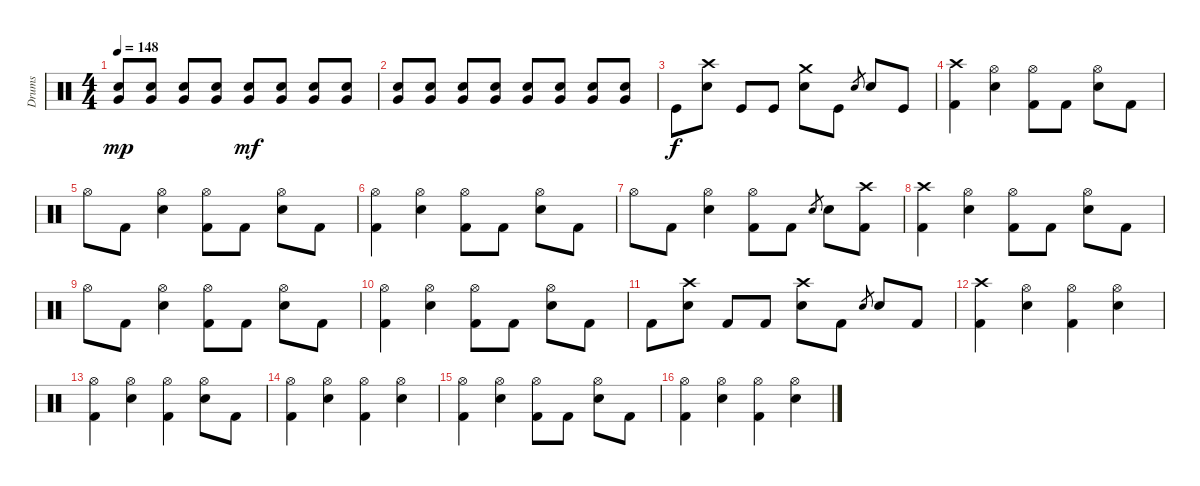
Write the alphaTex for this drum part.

\track ("Drums" "Drums") {instrument percussion}
\staff {score}
\articulation defaults
\ts (4 4)
\tempo 148
\clef neutral
\ks c
("Very Low Tom (hit)" "Electric Snare (hit)").8{dy mp} ("Very Low Tom (hit)" "Electric Snare (hit)").8 ("Very Low Tom (hit)" "Electric Snare (hit)").8 ("Very Low Tom (hit)" "Electric Snare (hit)").8 ("Very Low Tom (hit)" "Electric Snare (hit)").8{dy mf} ("Very Low Tom (hit)" "Electric Snare (hit)").8 ("Very Low Tom (hit)" "Electric Snare (hit)").8 ("Very Low Tom (hit)" "Electric Snare (hit)").8 |
("Very Low Tom (hit)" "Electric Snare (hit)").8 ("Very Low Tom (hit)" "Electric Snare (hit)").8 ("Very Low Tom (hit)" "Electric Snare (hit)").8 ("Very Low Tom (hit)" "Electric Snare (hit)").8 ("Very Low Tom (hit)" "Electric Snare (hit)").8 ("Very Low Tom (hit)" "Electric Snare (hit)").8 ("Very Low Tom (hit)" "Electric Snare (hit)").8 ("Very Low Tom (hit)" "Snare (hit)").8 |
"Kick (hit)".8{dy f} ("Crash high (hit)" "Electric Snare (hit)").8 "Kick (hit)".8 "Kick (hit)".8 ("Crash medium (hit)" "Electric Snare (hit)").8 "Kick (hit)".8 "Electric Snare (hit)".8{gr} "Electric Snare (hit)".8 "Kick (hit)".8 |
("Crash high (hit)" "Kick (hit) 2").4 ("Hi-Hat (open)" "Snare (hit) 2").4 ("Hi-Hat (open)" "Kick (hit) 2").8 "Kick (hit) 2".8 ("Hi-Hat (open)" "Snare (hit) 2").8 "Kick (hit) 2".8 |
"Hi-Hat (open)".8 "Kick (hit) 2".8 ("Hi-Hat (open)" "Snare (hit) 2").4 ("Hi-Hat (open)" "Kick (hit) 2").8 "Kick (hit) 2".8 ("Hi-Hat (open)" "Snare (hit) 2").8 "Kick (hit) 2".8 |
("Hi-Hat (open)" "Kick (hit) 2").4 ("Hi-Hat (open)" "Snare (hit) 2").4 ("Hi-Hat (open)" "Kick (hit) 2").8 "Kick (hit) 2".8 ("Hi-Hat (open)" "Snare (hit) 2").8 "Kick (hit) 2".8 |
"Hi-Hat (open)".8 "Kick (hit) 2".8 ("Hi-Hat (open)" "Snare (hit) 2").4 ("Hi-Hat (open)" "Kick (hit) 2").8 "Kick (hit) 2".8 "Snare (hit) 2".8{gr} "Snare (hit) 2".8 ("Crash high (hit)" "Kick (hit) 2").8 |
("Crash high (hit)" "Kick (hit) 2").4 ("Hi-Hat (open)" "Snare (hit) 2").4 ("Hi-Hat (open)" "Kick (hit) 2").8 "Kick (hit) 2".8 ("Hi-Hat (open)" "Snare (hit) 2").8 "Kick (hit) 2".8 |
"Hi-Hat (open)".8 "Kick (hit) 2".8 ("Hi-Hat (open)" "Snare (hit) 2").4 ("Hi-Hat (open)" "Kick (hit) 2").8 "Kick (hit) 2".8 ("Hi-Hat (open)" "Snare (hit) 2").8 "Kick (hit) 2".8 |
("Hi-Hat (open)" "Kick (hit) 2").4 ("Hi-Hat (open)" "Snare (hit) 2").4 ("Hi-Hat (open)" "Kick (hit) 2").8 "Kick (hit) 2".8 ("Hi-Hat (open)" "Snare (hit) 2").8 "Kick (hit) 2".8 |
"Kick (hit) 2".8 ("Crash high (hit)" "Snare (hit) 2").8 "Kick (hit) 2".8 "Kick (hit) 2".8 ("Crash high (hit)" "Snare (hit) 2").8 "Kick (hit) 2".8 "Snare (hit) 2".8{gr} "Snare (hit) 2".8 "Kick (hit) 2".8 |
("Crash high (hit)" "Kick (hit) 2").4 ("Hi-Hat (open)" "Snare (hit) 2").4 ("Hi-Hat (open)" "Kick (hit) 2").4 ("Hi-Hat (open)" "Snare (hit) 2").4 |
("Hi-Hat (open)" "Kick (hit) 2").4 ("Hi-Hat (open)" "Snare (hit) 2").4 ("Hi-Hat (open)" "Kick (hit) 2").4 ("Hi-Hat (open)" "Snare (hit) 2").8 "Kick (hit) 2".8 |
("Hi-Hat (open)" "Kick (hit) 2").4 ("Hi-Hat (open)" "Snare (hit) 2").4 ("Hi-Hat (open)" "Kick (hit) 2").4 ("Hi-Hat (open)" "Snare (hit) 2").4 |
("Hi-Hat (open)" "Kick (hit) 2").4 ("Hi-Hat (open)" "Snare (hit) 2").4 ("Hi-Hat (open)" "Kick (hit) 2").8 "Kick (hit) 2".8 ("Hi-Hat (open)" "Snare (hit) 2").8 "Kick (hit) 2".8 |
("Hi-Hat (open)" "Kick (hit) 2").4 ("Hi-Hat (open)" "Snare (hit) 2").4 ("Hi-Hat (open)" "Kick (hit) 2").4 ("Hi-Hat (open)" "Snare (hit) 2").4
